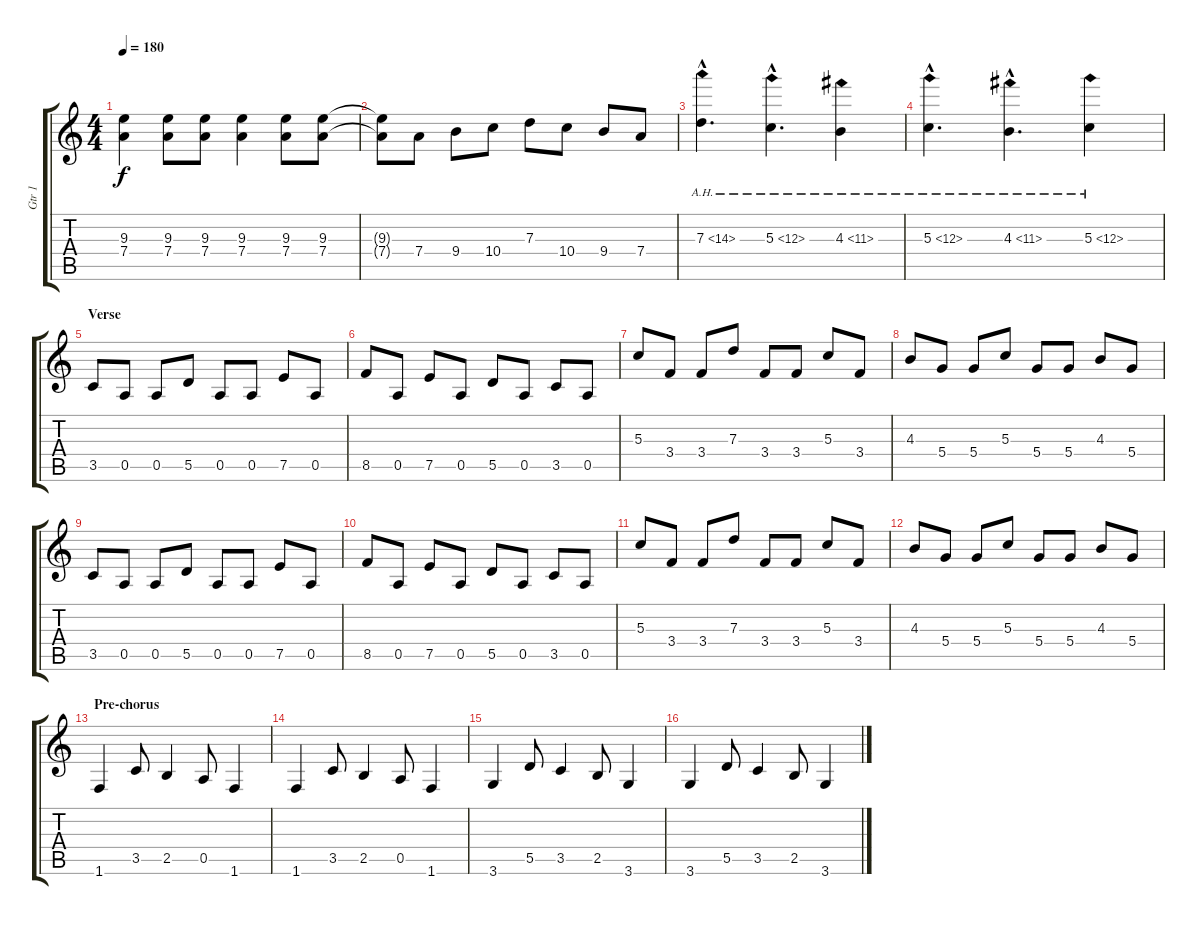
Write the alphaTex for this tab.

\track ("Gtr 1" "Gtr 1") {instrument distortionguitar}
\staff {score tabs}
\tuning (E4 B3 G3 D3 A2 E2) {hide}
\ts (4 4)
\tempo 180
\clef g2
\ks c
(9.3 7.4).4{dy f} (9.3 7.4).8 (9.3 7.4).8 (9.3 7.4).4 (9.3 7.4).8 (9.3 7.4).8 |
(9.3{t} 7.4{t}).8 7.4.8 9.4.8 10.4.8 7.3.8 10.4.8 9.4.8 7.4.8 |
7.3{ah 7 hac}.4{d} 5.3{ah 7 hac}.4{d} 4.3{ah 7}.4 |
5.3{ah 7 hac}.4{d} 4.3{ah 7 hac}.4{d} 5.3{ah 7}.4 |
\section ("" "Verse")
3.5.8 0.5.8 0.5.8 5.5.8 0.5.8 0.5.8 7.5.8 0.5.8 |
8.5.8 0.5.8 7.5.8 0.5.8 5.5.8 0.5.8 3.5.8 0.5.8 |
5.3.8 3.4.8 3.4.8 7.3.8 3.4.8 3.4.8 5.3.8 3.4.8 |
4.3.8 5.4.8 5.4.8 5.3.8 5.4.8 5.4.8 4.3.8 5.4.8 |
3.5.8 0.5.8 0.5.8 5.5.8 0.5.8 0.5.8 7.5.8 0.5.8 |
8.5.8 0.5.8 7.5.8 0.5.8 5.5.8 0.5.8 3.5.8 0.5.8 |
5.3.8 3.4.8 3.4.8 7.3.8 3.4.8 3.4.8 5.3.8 3.4.8 |
4.3.8 5.4.8 5.4.8 5.3.8 5.4.8 5.4.8 4.3.8 5.4.8 |
\section ("" "Pre-chorus")
1.6.4 3.5.8 2.5.4 0.5.8 1.6.4 |
1.6.4 3.5.8 2.5.4 0.5.8 1.6.4 |
3.6.4 5.5.8 3.5.4 2.5.8 3.6.4 |
3.6.4 5.5.8 3.5.4 2.5.8 3.6.4
